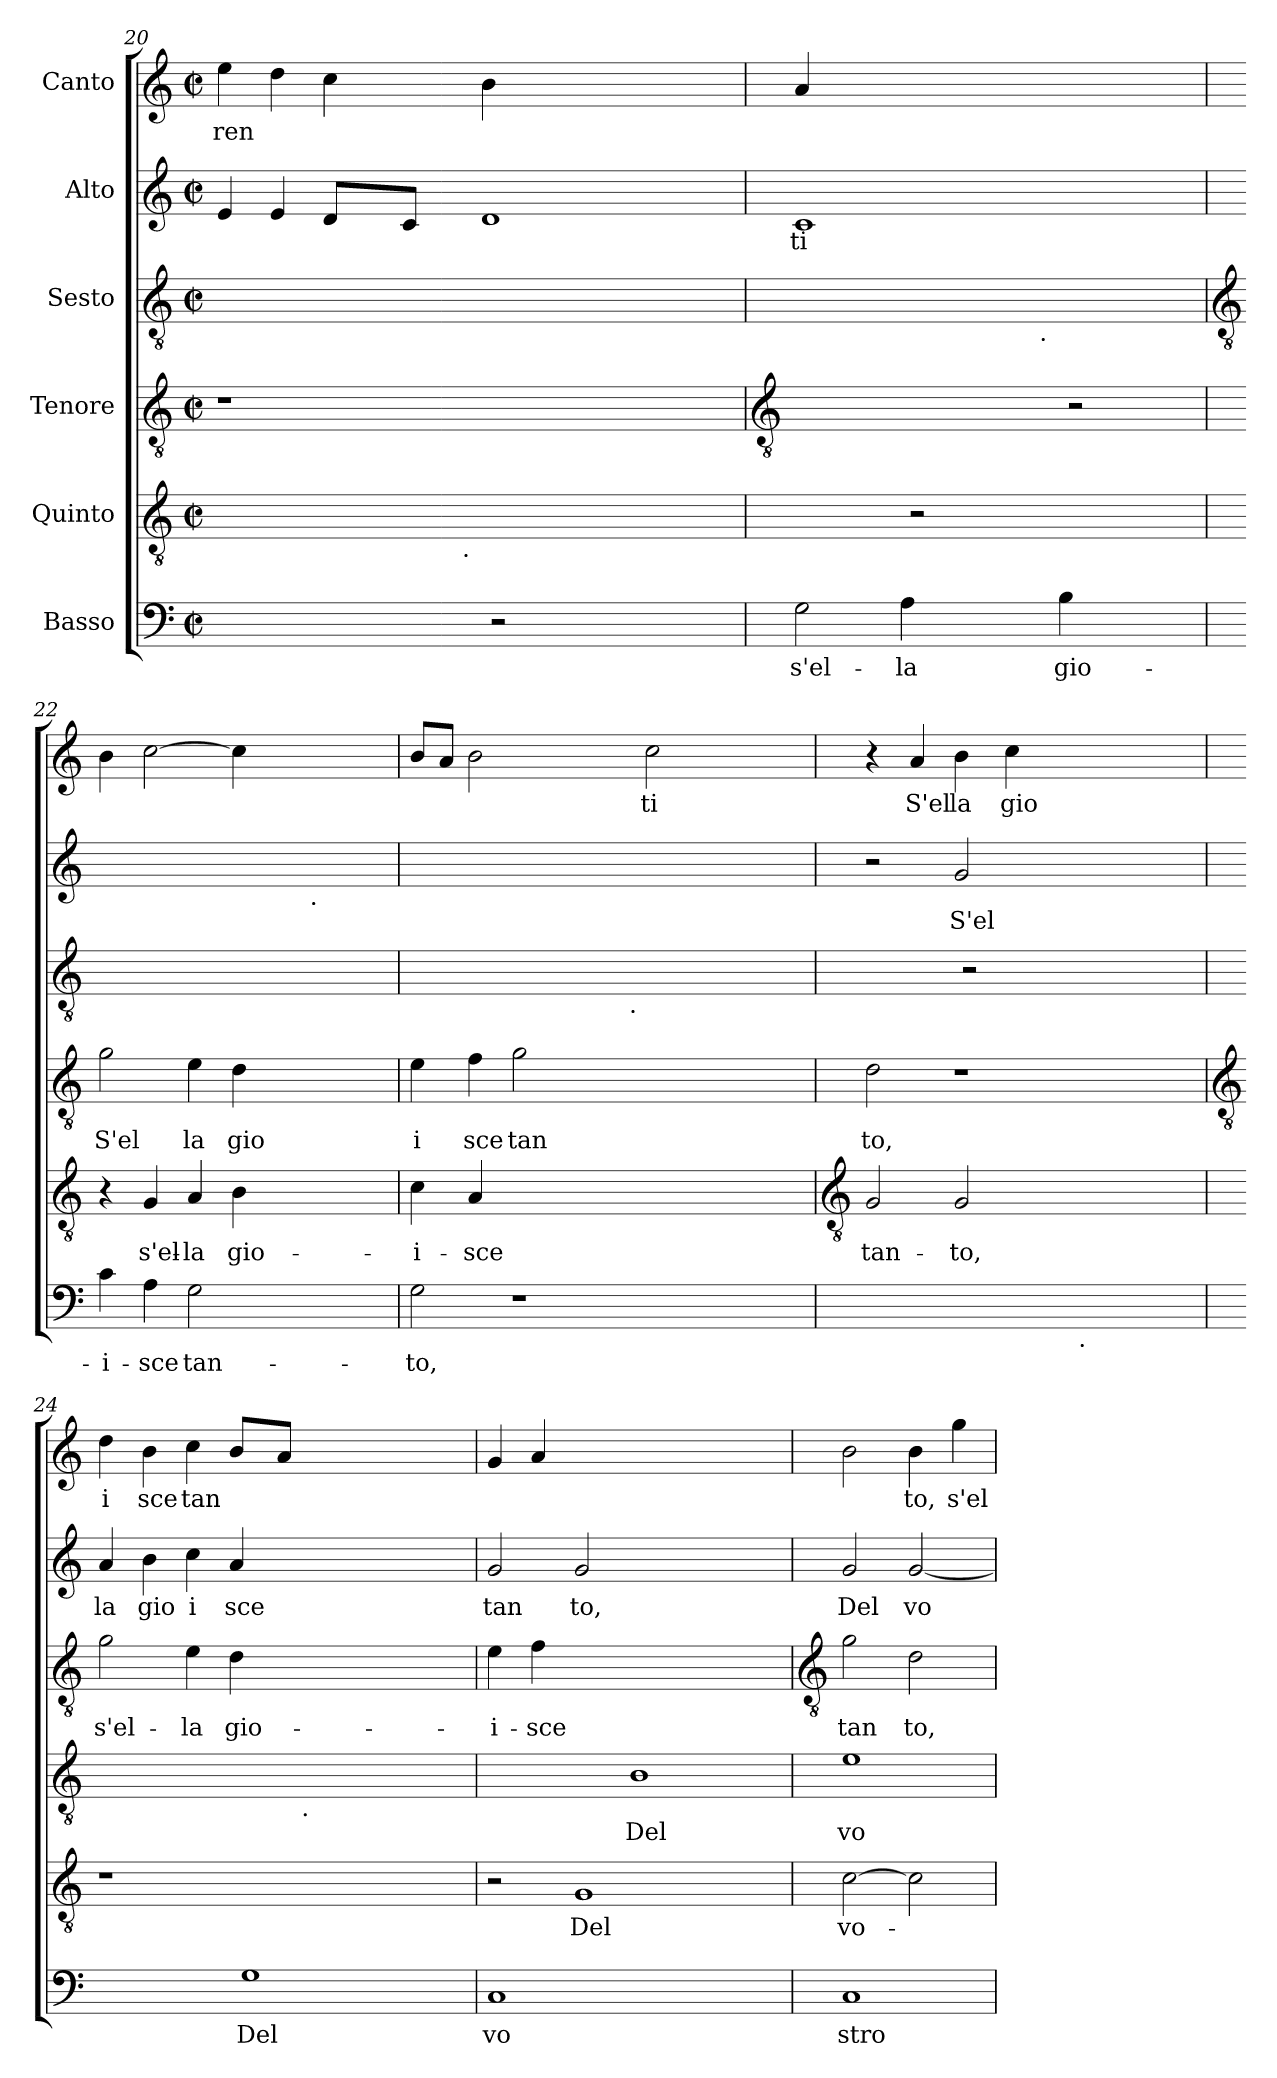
**kern	**text	**kern	**text	**kern	**text	**kern	**text	**kern	**text	**kern	**text
*part6	*part6	*part5	*part5	*part4	*part4	*part3	*part3	*part2	*part2	*part1	*part1
*staff6	*staff6	*staff5	*staff5	*staff4	*staff4	*staff3	*staff3	*staff2	*staff2	*staff1	*staff1
*I"Basso	*	*I"Quinto	*	*I"Tenore	*	*I"Sesto	*	*I"Alto	*	*I"Canto	*
!!LO:LB:g=z
*clefF4	*	*clefGv2	*	*clefGv2	*	*clefGv2	*	*clefG2	*	*clefG2	*
*k[]	*	*k[]	*	*k[]	*	*k[]	*	*k[]	*	*k[]	*
*C:	*	*C:	*	*C:	*	*C:	*	*C:	*	*C:	*
*M2/2	*	*M2/2	*	*M2/2	*	*M2/2	*	*M2/2	*	*M2/2	*
*met(c|)	*	*met(c|)	*	*met(c|)	*	*met(c|)	*	*met(c|)	*	*met(c|)	*
=20	=20	=20	=20	=20	=20	=20	=20	=20	=20	=20	=20
!	!	!	!	!	!	!	!	!	!	!	!LO:LY:b
4ryy	.	4ryy	.	1r	.	4ryy	.	4e/	.	4ee\	ren
4ryy	.	4ryy	.	.	.	4ryy	.	4e/	.	4dd\	.
4ryy	.	64ryy	.	.	.	4ryy	.	8d/L	.	4cc\	.
.	.	64ryy	.	.	.	.	.	.	.	.	.
.	.	64ryy	.	.	.	.	.	.	.	.	.
.	.	64ryy	.	.	.	.	.	.	.	.	.
.	.	64ryy	.	.	.	.	.	.	.	.	.
.	.	64ryy	.	.	.	.	.	.	.	.	.
.	.	64ryy	.	.	.	.	.	.	.	.	.
.	.	64ryy	.	.	.	.	.	.	.	.	.
.	.	64ryy	.	.	.	.	.	8c/J	.	.	.
.	.	64ryy	.	.	.	.	.	.	.	.	.
.	.	64ryy	.	.	.	.	.	.	.	.	.
.	.	64ryy	.	.	.	.	.	.	.	.	.
.	.	64ryy	.	.	.	.	.	.	.	.	.
.	.	64ryy	.	.	.	.	.	.	.	.	.
!	!	!LO:TX:b:t=.	!	!	!	!	!	!	!	!	!
.	.	64ryy	.	.	.	.	.	.	.	.	.
.	.	4ryy	.	.	.	.	.	.	.	.	.
64ryy	.	.	.	.	.	32ryy	.	1d	.	4b\	.
2r	.	.	.	.	.	.	.	.	.	.	.
.	.	.	.	.	.	4ryy	.	.	.	.	.
.	.	4ryy	.	.	.	.	.	.	.	.	.
.	.	.	.	2.ryy	.	.	.	.	.	2.ryy	.
.	.	.	.	.	.	2ryy	.	.	.	.	.
.	.	2ryy	.	.	.	.	.	.	.	.	.
64%31ryy	.	.	.	.	.	.	.	.	.	.	.
.	.	.	.	.	.	8..ryy	.	.	.	.	.
.	.	64ryy	.	.	.	.	.	.	.	.	.
!!LO:LB:g=z
=21	=21	=21	=21	=21	=21	=21	=21	=21	=21	=21	=21
*	*	*	*	*clefGv2	*	*	*	*	*	*	*
!	!LO:LY:b	!	!	!	!	!	!	!	!LO:LY:b	!	!
2G\	s'el-	4ryy	.	4ryy	.	4ryy	.	1c	ti	4a/	.
.	.	4ryy	.	4ryy	.	4ryy	.	.	.	1ryy	.
!	!LO:LY:b	!	!	!	!	!	!	!	!	!	!
4A\	-la	64ryy	.	4ryy	.	64ryy	.	.	.	.	.
.	.	2r	.	.	.	64ryy	.	.	.	.	.
.	.	.	.	.	.	64ryy	.	.	.	.	.
.	.	.	.	.	.	64ryy	.	.	.	.	.
.	.	.	.	.	.	64ryy	.	.	.	.	.
.	.	.	.	.	.	64ryy	.	.	.	.	.
.	.	.	.	.	.	64ryy	.	.	.	.	.
.	.	.	.	.	.	64ryy	.	.	.	.	.
.	.	.	.	.	.	64ryy	.	.	.	.	.
.	.	.	.	.	.	64ryy	.	.	.	.	.
.	.	.	.	.	.	64ryy	.	.	.	.	.
.	.	.	.	.	.	64ryy	.	.	.	.	.
.	.	.	.	.	.	64ryy	.	.	.	.	.
.	.	.	.	.	.	64ryy	.	.	.	.	.
!	!	!	!	!	!	!LO:TX:b:t=.	!	!	!	!	!
.	.	.	.	.	.	64ryy	.	.	.	.	.
.	.	.	.	.	.	4ryy	.	.	.	.	.
!	!LO:LY:b	!	!	!	!	!	!	!	!	!	!
4B\	gio-	.	.	64ryy	.	.	.	.	.	.	.
.	.	.	.	2r	.	.	.	.	.	.	.
.	.	.	.	.	.	4ryy	.	.	.	.	.
4ryy	.	.	.	.	.	.	.	4ryy	.	.	.
.	.	4ryy	.	.	.	.	.	.	.	.	.
.	.	.	.	.	.	32ryy	.	.	.	.	.
64ryy	.	.	.	.	.	.	.	64ryy	.	64ryy	.
!!LO:LB:g=z
=22	=22	=22	=22	=22	=22	=22	=22	=22	=22	=22	=22
*	*	*	*	*	*	*clefGv2	*	*	*	*	*
!	!LO:LY:b	!	!	!	!LO:LY:b	!	!	!	!	!	!
4c\	-i-	4r	.	2g\	S'el	4ryy	.	4ryy	.	4b\	.
!	!LO:LY:b	!	!LO:LY:b	!	!	!	!	!	!	!	!
4A\	-sce	4G/	s'el-	.	.	4ryy	.	4ryy	.	[2cc\	.
!	!LO:LY:b	!	!LO:LY:b	!	!LO:LY:b	!	!	!	!	!	!
2G\	tan-	4A/	-la	4e\	la	4ryy	.	4ryy	.	.	.
!	!	!	!LO:LY:b	!	!LO:LY:b	!	!	!	!	!	!
.	.	4B\	gio-	4d\	gio	64ryy	.	32ryy	.	4cc\]	.
.	.	.	.	.	.	4ryy	.	.	.	.	.
.	.	.	.	.	.	.	.	32ryy	.	.	.
.	.	.	.	.	.	.	.	32ryy	.	.	.
.	.	.	.	.	.	.	.	32ryy	.	.	.
.	.	.	.	.	.	.	.	32ryy	.	.	.
.	.	.	.	.	.	.	.	32ryy	.	.	.
!	!	!	!	!	!	!	!	!LO:TX:b:t=.	!	!	!
.	.	.	.	.	.	.	.	32ryy	.	.	.
.	.	.	.	.	.	.	.	4ryy	.	.	.
8..ryy	.	8..ryy	.	8..ryy	.	.	.	.	.	8..ryy	.
.	.	.	.	.	.	8ryy	.	.	.	.	.
.	.	.	.	.	.	16ryy	.	.	.	.	.
.	.	.	.	.	.	64ryy	.	.	.	.	.
=22A	=22A	=22A	=22A	=22A	=22A	=22A	=22A	=22A	=22A	=22A	=22A
!	!LO:LY:b	!	!LO:LY:b	!	!LO:LY:b	!	!	!	!	!	!
2G\	-to,	4c\	-i-	4e\	i	4ryy	.	4ryy	.	8b/L	.
.	.	.	.	.	.	.	.	.	.	8a/J	.
!	!	!	!LO:LY:b	!	!LO:LY:b	!	!	!	!	!	!
.	.	4A/	-sce	4f\	sce	4ryy	.	4ryy	.	2b\	.
!	!	!	!	!	!LO:LY:b	!	!	!	!	!	!
1r	.	1ryy	.	2g\	tan	64ryy	.	4ryy	.	.	.
.	.	.	.	.	.	64ryy	.	.	.	.	.
.	.	.	.	.	.	64ryy	.	.	.	.	.
.	.	.	.	.	.	64ryy	.	.	.	.	.
.	.	.	.	.	.	64ryy	.	.	.	.	.
.	.	.	.	.	.	64ryy	.	.	.	.	.
.	.	.	.	.	.	64ryy	.	.	.	.	.
.	.	.	.	.	.	64ryy	.	.	.	.	.
.	.	.	.	.	.	64ryy	.	.	.	.	.
.	.	.	.	.	.	64ryy	.	.	.	.	.
.	.	.	.	.	.	64ryy	.	.	.	.	.
.	.	.	.	.	.	64ryy	.	.	.	.	.
.	.	.	.	.	.	64ryy	.	.	.	.	.
.	.	.	.	.	.	64ryy	.	.	.	.	.
!	!	!	!	!	!	!LO:TX:b:t=.	!	!	!	!	!
.	.	.	.	.	.	64ryy	.	.	.	.	.
.	.	.	.	.	.	4ryy	.	.	.	.	.
!	!	!	!	!	!	!	!	!	!	!	!LO:LY:b
.	.	.	.	.	.	.	.	32ryy	.	2cc\	ti
.	.	.	.	.	.	.	.	2ryy	.	.	.
.	.	.	.	.	.	4ryy	.	.	.	.	.
.	.	.	.	2ryy	.	.	.	.	.	.	.
.	.	.	.	.	.	4ryy	.	.	.	.	.
.	.	.	.	.	.	.	.	.	.	4ryy	.
.	.	.	.	.	.	.	.	8..ryy	.	.	.
.	.	.	.	.	.	64ryy	.	.	.	.	.
!!LO:LB:g=z
=23A	=23A	=23A	=23A	=23A	=23A	=23A	=23A	=23A	=23A	=23A	=23A
*	*	*clefGv2	*	*	*	*	*	*	*	*	*
!	!	!	!LO:LY:b	!	!LO:LY:b	!	!	!	!	!	!
4ryy	.	2G/	tan-	2d\	to,	4ryy	.	2r	.	4r	.
!	!	!	!	!	!	!	!	!	!	!	!LO:LY:b
4ryy	.	.	.	.	.	4ryy	.	.	.	4a/	S'el
!	!	!	!LO:LY:b	!	!	!	!	!	!LO:LY:b	!	!LO:LY:b
4ryy	.	2G/	-to,	1r	.	64ryy	.	2g/	S'el	4b\	la
.	.	.	.	.	.	2r	.	.	.	.	.
!	!	!	!	!	!	!	!	!	!	!	!LO:LY:b
32ryy	.	.	.	.	.	.	.	.	.	4cc\	gio
32ryy	.	.	.	.	.	.	.	.	.	.	.
32ryy	.	.	.	.	.	.	.	.	.	.	.
32ryy	.	.	.	.	.	.	.	.	.	.	.
32ryy	.	.	.	.	.	.	.	.	.	.	.
32ryy	.	.	.	.	.	.	.	.	.	.	.
!LO:TX:b:t=.	!	!	!	!	!	!	!	!	!	!	!
32ryy	.	.	.	.	.	.	.	.	.	.	.
4ryy	.	.	.	.	.	.	.	.	.	.	.
.	.	2ryy	.	.	.	.	.	2ryy	.	2ryy	.
.	.	.	.	.	.	64%31ryy	.	.	.	.	.
4ryy	.	.	.	.	.	.	.	.	.	.	.
32ryy	.	.	.	.	.	.	.	.	.	.	.
!!LO:LB:g=z
=24A	=24A	=24A	=24A	=24A	=24A	=24A	=24A	=24A	=24A	=24A	=24A
*	*	*	*	*clefGv2	*	*	*	*	*	*	*
!	!	!	!	!	!	!	!LO:LY:b	!	!LO:LY:b	!	!LO:LY:b
4ryy	.	1r	.	4ryy	.	2g\	s'el-	4a/	la	4dd\	i
!	!	!	!	!	!	!	!	!	!LO:LY:b	!	!LO:LY:b
4ryy	.	.	.	4ryy	.	.	.	4b\	gio	4b\	sce
!	!	!	!	!	!	!	!LO:LY:b	!	!LO:LY:b	!	!LO:LY:b
4ryy	.	.	.	4ryy	.	4e\	-la	4cc\	i	4cc\	tan
!	!	!	!	!	!	!	!LO:LY:b	!	!LO:LY:b	!	!
32ryy	.	.	.	32ryy	.	4d\	gio-	4a/	sce	8b/L	.
!	!LO:LY:b	!	!	!	!	!	!	!	!	!	!
1G	Del	.	.	32ryy	.	.	.	.	.	.	.
.	.	.	.	32ryy	.	.	.	.	.	.	.
.	.	.	.	32ryy	.	.	.	.	.	.	.
.	.	.	.	32ryy	.	.	.	.	.	8a/J	.
.	.	.	.	32ryy	.	.	.	.	.	.	.
!	!	!	!	!LO:TX:b:t=.	!	!	!	!	!	!	!
.	.	.	.	32ryy	.	.	.	.	.	.	.
.	.	.	.	4ryy	.	.	.	.	.	.	.
.	.	2ryy	.	.	.	2ryy	.	2ryy	.	2ryy	.
.	.	.	.	2ryy	.	.	.	.	.	.	.
.	.	4ryy	.	.	.	4ryy	.	4ryy	.	4ryy	.
.	.	.	.	16ryy	.	.	.	.	.	.	.
.	.	32ryy	.	.	.	32ryy	.	32ryy	.	32ryy	.
=25A	=25A	=25A	=25A	=25A	=25A	=25A	=25A	=25A	=25A	=25A	=25A
!	!LO:LY:b	!	!	!	!	!	!LO:LY:b	!	!LO:LY:b	!	!
1C	vo	2r	.	4ryy	.	4e\	-i-	2g/	tan	4g/	.
!	!	!	!	!	!	!	!LO:LY:b	!	!	!	!
.	.	.	.	4ryy	.	4f\	-sce	.	.	4a/	.
!	!	!	!LO:LY:b	!	!	!	!	!	!LO:LY:b	!	!
.	.	1G	Del	4ryy	.	1ryy	.	2g/	to,	1ryy	.
.	.	.	.	32ryy	.	.	.	.	.	.	.
!	!	!	!	!	!LO:LY:b	!	!	!	!	!	!
.	.	.	.	1B	Del	.	.	.	.	.	.
2ryy	.	.	.	.	.	.	.	2ryy	.	.	.
4ryy	.	4ryy	.	.	.	4ryy	.	4ryy	.	4ryy	.
32ryy	.	32ryy	.	.	.	32ryy	.	32ryy	.	32ryy	.
!!LO:LB:g=z
=26	=26	=26	=26	=26	=26	=26	=26	=26	=26	=26	=26
*	*	*	*	*	*	*clefGv2	*	*	*	*	*
!	!LO:LY:b	!	!LO:LY:b	!	!LO:LY:b	!	!LO:LY:b	!	!LO:LY:b	!	!
1C	stro	[2c\	vo-	1e	vo-	2g\	tan	2g/	Del	2b\	.
!	!	!	!	!	!	!	!LO:LY:b	!	!LO:LY:b	!	!LO:LY:b
.	.	2c\]	.	.	.	2d\	to,	[2g/	vo	4b\	to,
!	!	!	!	!	!	!	!	!	!	!	!LO:LY:b
.	.	.	.	.	.	.	.	.	.	4gg\	s'el
=	=	=	=	=	=	=	=	=	=	=	=
*-	*-	*-	*-	*-	*-	*-	*-	*-	*-	*-	*-
